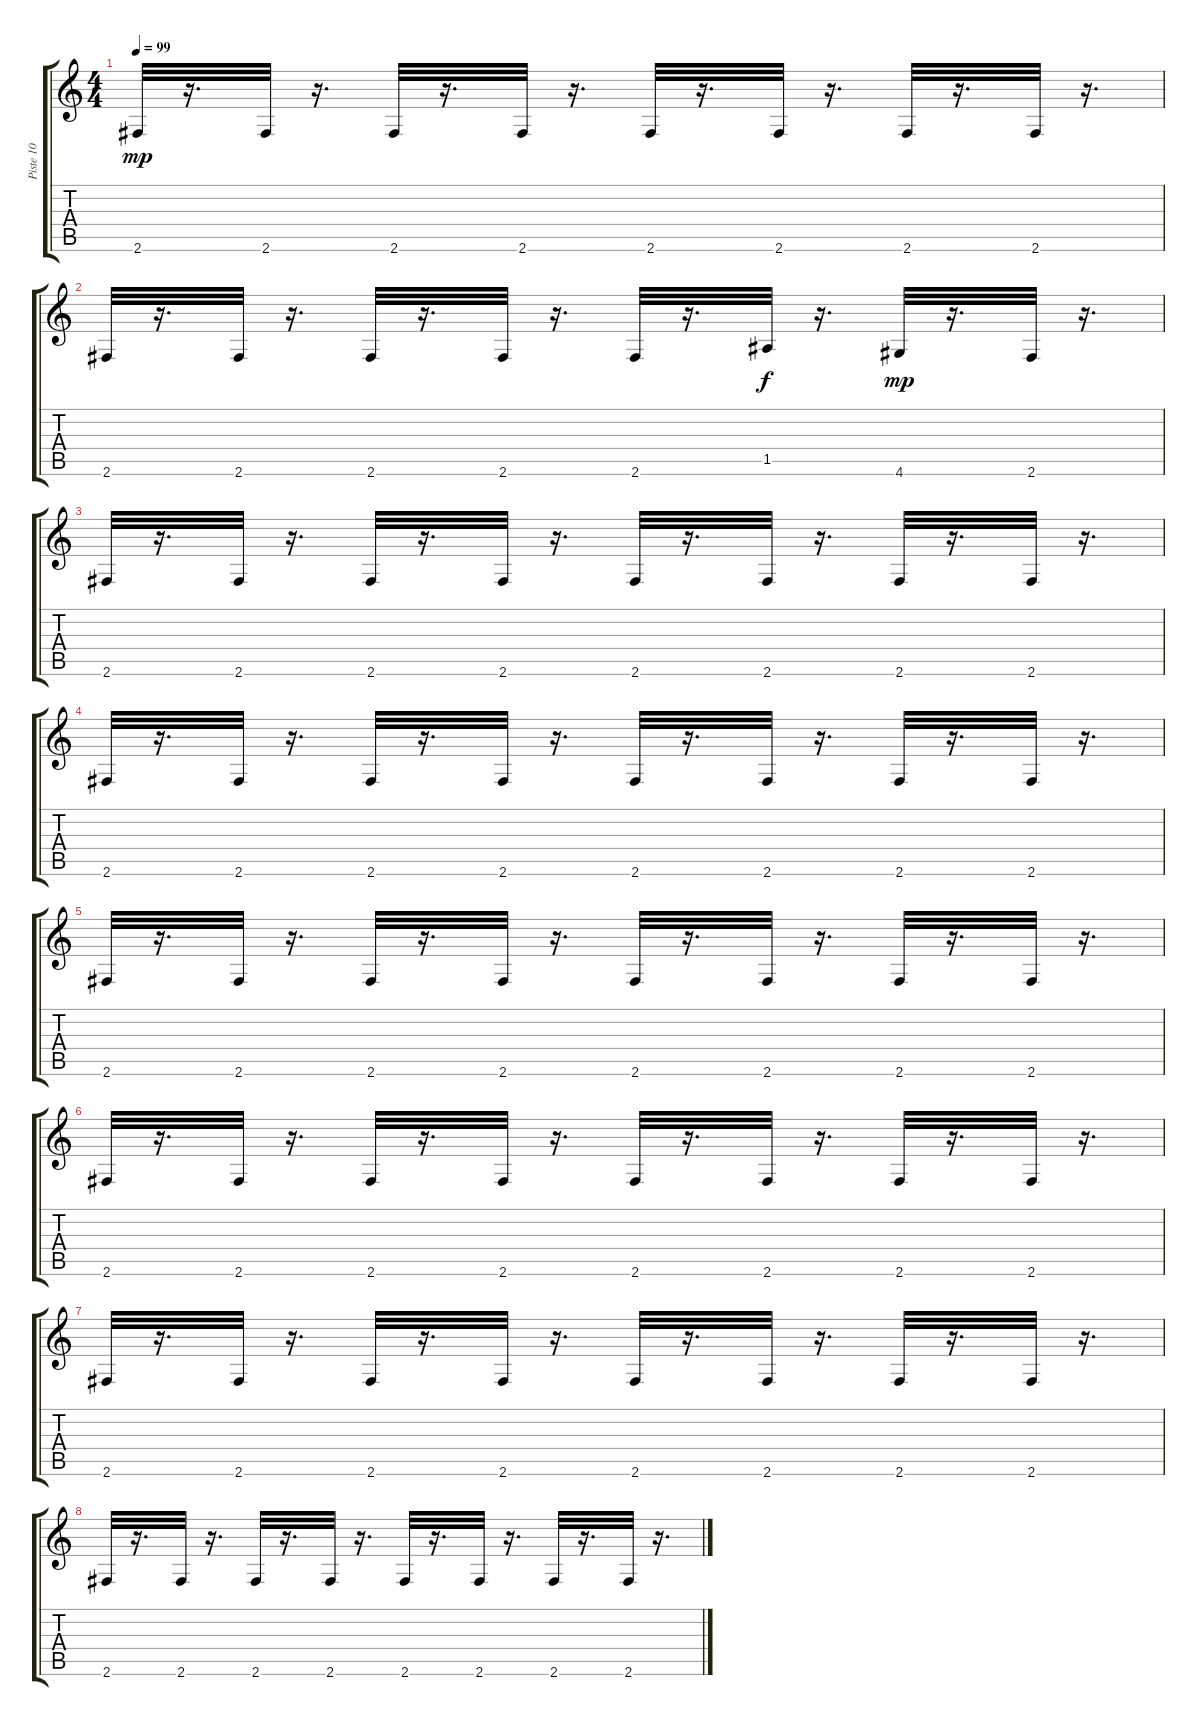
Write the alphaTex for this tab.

\track ("Piste 10" "Piste 10") {instrument acousticguitarsteel}
\staff {score tabs}
\tuning (E4 B3 G3 D3 A2 E2) {hide}
\ts (4 4)
\tempo 99
\clef g2
\ks c
2.6.32{dy mp} r.16{d} 2.6.32 r.16{d} 2.6.32 r.16{d} 2.6.32 r.16{d} 2.6.32 r.16{d} 2.6.32 r.16{d} 2.6.32 r.16{d} 2.6.32 r.16{d} |
2.6.32 r.16{d} 2.6.32 r.16{d} 2.6.32 r.16{d} 2.6.32 r.16{d} 2.6.32 r.16{d} 1.5.32{dy f} r.16{d} 4.6.32{dy mp} r.16{d} 2.6.32 r.16{d} |
2.6.32 r.16{d} 2.6.32 r.16{d} 2.6.32 r.16{d} 2.6.32 r.16{d} 2.6.32 r.16{d} 2.6.32 r.16{d} 2.6.32 r.16{d} 2.6.32 r.16{d} |
2.6.32 r.16{d} 2.6.32 r.16{d} 2.6.32 r.16{d} 2.6.32 r.16{d} 2.6.32 r.16{d} 2.6.32 r.16{d} 2.6.32 r.16{d} 2.6.32 r.16{d} |
2.6.32 r.16{d} 2.6.32 r.16{d} 2.6.32 r.16{d} 2.6.32 r.16{d} 2.6.32 r.16{d} 2.6.32 r.16{d} 2.6.32 r.16{d} 2.6.32 r.16{d} |
2.6.32 r.16{d} 2.6.32 r.16{d} 2.6.32 r.16{d} 2.6.32 r.16{d} 2.6.32 r.16{d} 2.6.32 r.16{d} 2.6.32 r.16{d} 2.6.32 r.16{d} |
2.6.32 r.16{d} 2.6.32 r.16{d} 2.6.32 r.16{d} 2.6.32 r.16{d} 2.6.32 r.16{d} 2.6.32 r.16{d} 2.6.32 r.16{d} 2.6.32 r.16{d} |
2.6.32 r.16{d} 2.6.32 r.16{d} 2.6.32 r.16{d} 2.6.32 r.16{d} 2.6.32 r.16{d} 2.6.32 r.16{d} 2.6.32 r.16{d} 2.6.32 r.16{d}
